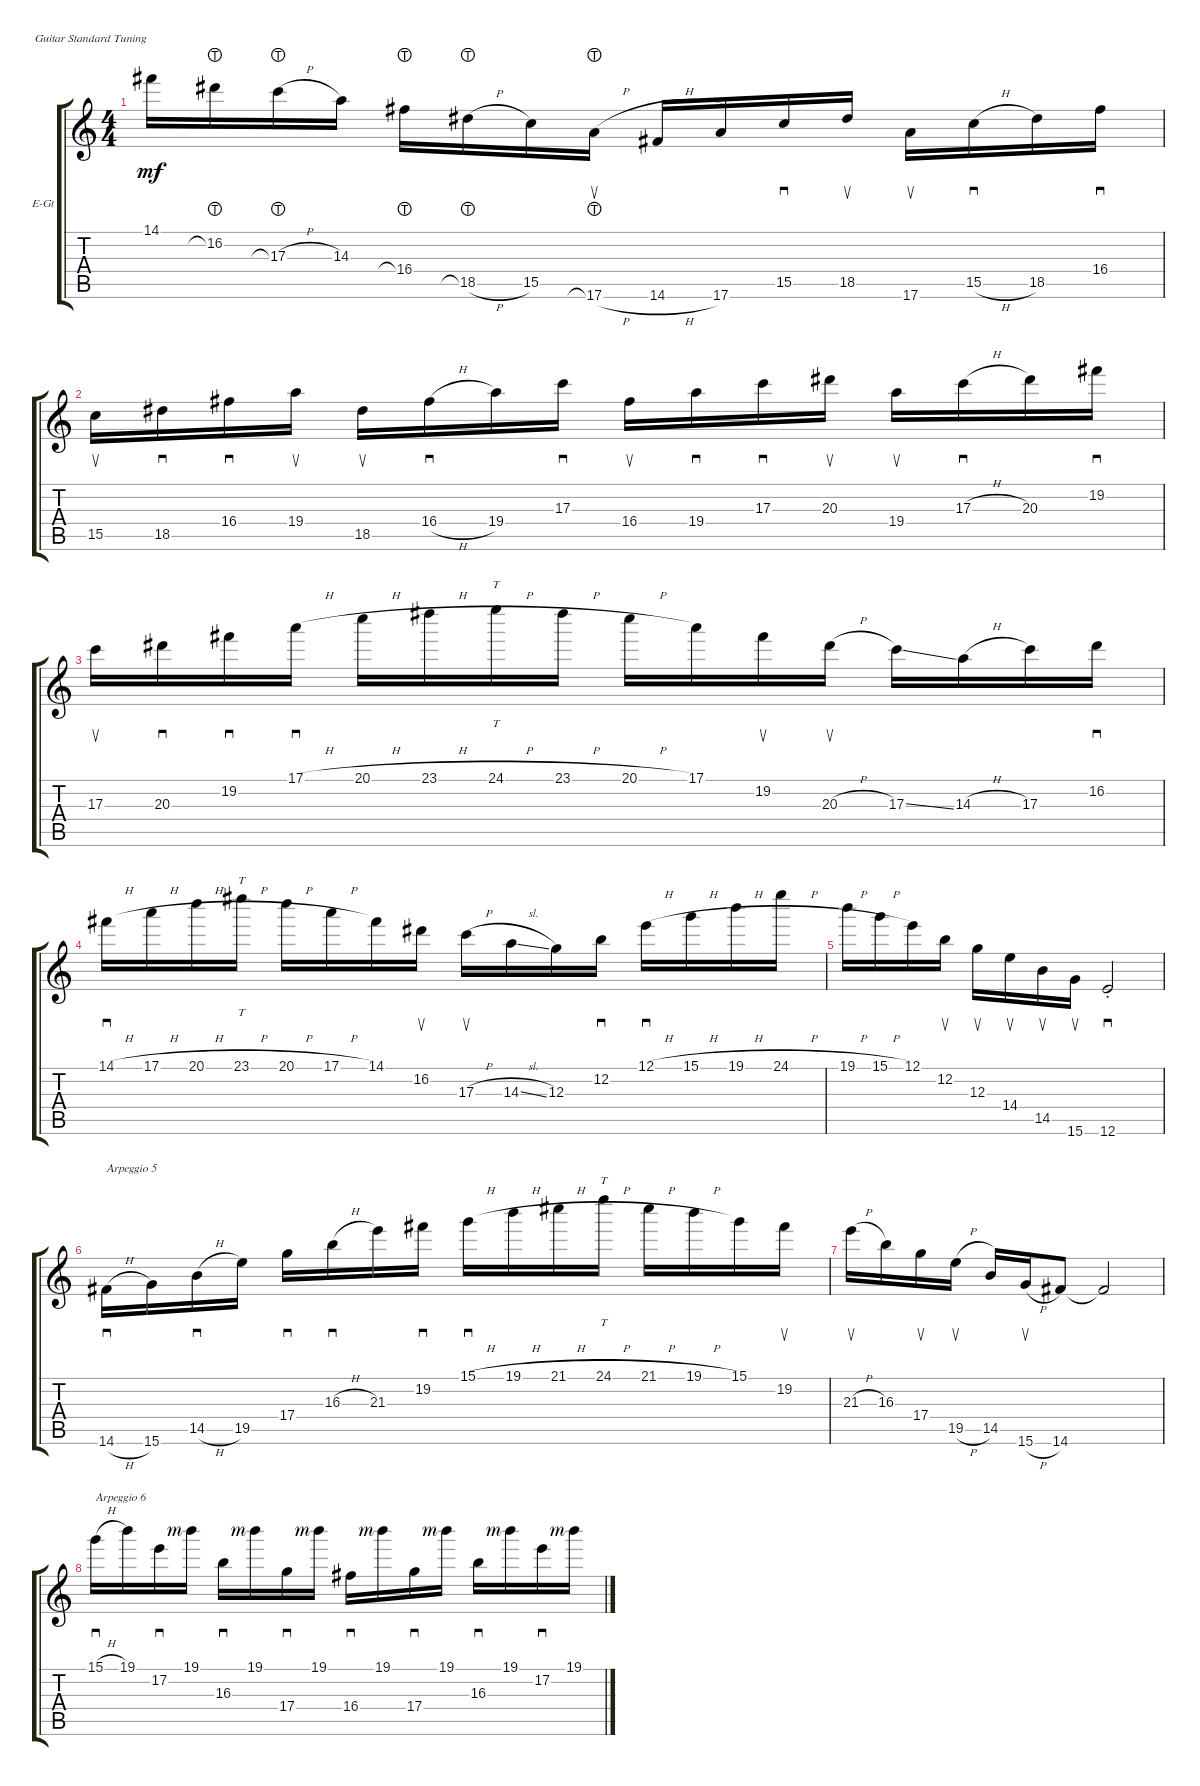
\defaultSystemsLayout 4
\bracketExtendMode groupsimilarinstruments
\firstSystemTrackNameOrientation horizontal
\otherSystemsTrackNameOrientation horizontal
\track ("Electric Guitar" "E-Gt") {instrument overdrivenguitar}
\staff {score tabs}
\tuning (E4 B3 G3 D3 A2 E2)
\ts (4 4)
\tempo (180 hide)
\clef g2
\ks c
14.1.16{dy mf} 16.2{lht}.16 17.3{h lht}.16 14.3.16 16.4{lht}.16 18.5{h lht}.16 15.5.16 17.6{h lht}.16{su} 14.6{h}.16 17.6.16 15.5.16{sd} 18.5.16{su} 17.6.16{su} 15.5{h}.16{sd} 18.5.16 16.4.16{sd} |
15.5.16{su} 18.5.16{sd} 16.4.16{sd} 19.4.16{su} 18.5.16{su} 16.4{h}.16{sd} 19.4.16 17.3.16{sd} 16.4.16{su} 19.4.16{sd} 17.3.16{sd} 20.3.16{su} 19.4.16{su} 17.3{h}.16{sd} 20.3.16 19.2.16{sd} |
17.3.16{su} 20.3.16{sd} 19.2.16{sd} 17.1{h}.16{sd} 20.1{h}.16 23.1{h}.16 24.1{h}.16{tt} 23.1{h}.16 20.1{h}.16 17.1.16 19.2.16{su} 20.3{h}.16{su} 17.3{ss}.16 14.3{h}.16 17.3.16 16.2.16{sd} |
14.1{h}.16{sd} 17.1{h}.16 20.1{h}.16 23.1{h}.16{tt} 20.1{h}.16 17.1{h}.16 14.1.16 16.2.16{su} 17.3{h}.16{su} 14.3{sl}.16 12.3.16 12.2.16{sd} 12.1{h}.16{sd} 15.1{h}.16 19.1{h}.16 24.1{h}.16 |
19.1{h}.16 15.1{h}.16 12.1.16 12.2.16{su} 12.3.16{su} 14.4.16{su} 14.5.16{su} 15.6.16{su} 12.6{st}.2{sd} |
14.6{h}.16{sd txt "Arpeggio 5"} 15.6.16 14.5{h}.16{sd} 19.5.16 17.4.16{sd} 16.3{h}.16{sd} 21.3.16 19.2.16{sd} 15.1{h}.16{sd} 19.1{h}.16 21.1{h}.16 24.1{h}.16{tt} 21.1{h}.16 19.1{h}.16 15.1.16 19.2.16{su} |
21.3{h}.16{su} 16.3.16 17.4.16{su} 19.5{h}.16{su} 14.5.16 15.6{h}.16{su} 14.6.8 14.6{t}.2 |
15.1{h}.16{sd txt "Arpeggio 6"} 19.1.16 17.2.16{sd} 19.1{rf 3}.16 16.3.16{sd} 19.1{rf 3}.16 17.4.16{sd} 19.1{rf 3}.16 16.4.16{sd} 19.1{rf 3}.16 17.4.16{sd} 19.1{rf 3}.16 16.3.16{sd} 19.1{rf 3}.16 17.2.16{sd} 19.1{rf 3}.16
